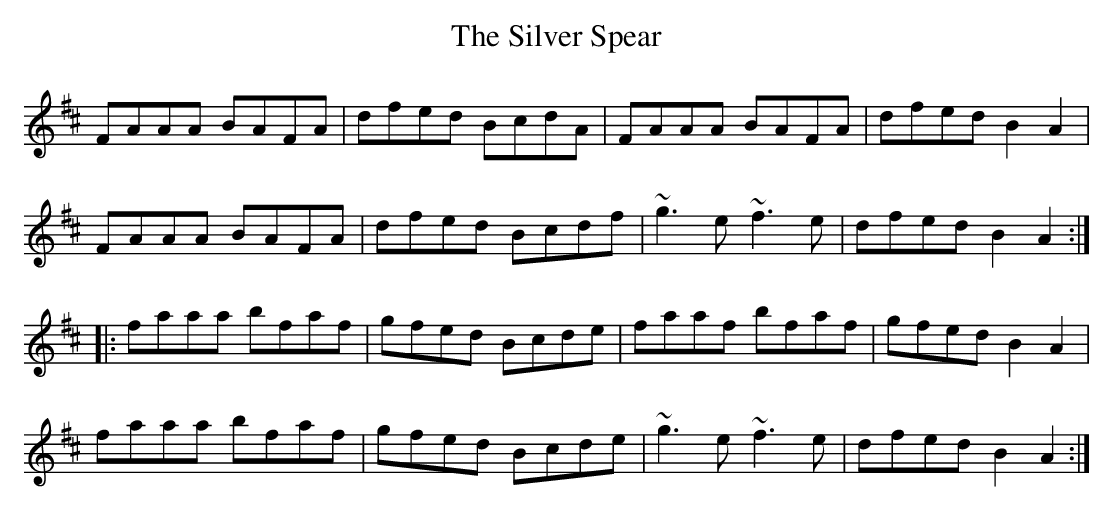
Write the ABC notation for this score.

X:1
T:Silver Spear, The
K:D
FAAA BAFA | dfed BcdA | FAAA BAFA | dfed B2 A2 |
FAAA BAFA | dfed Bcdf | ~g3 e~f3 e | dfed B2 A2 :|
|:faaa bfaf | gfed Bcde | faaf bfaf | gfed B2 A2 |
faaa bfaf | gfed Bcde | ~g3 e~f3 e | dfed B2 A2 :|
